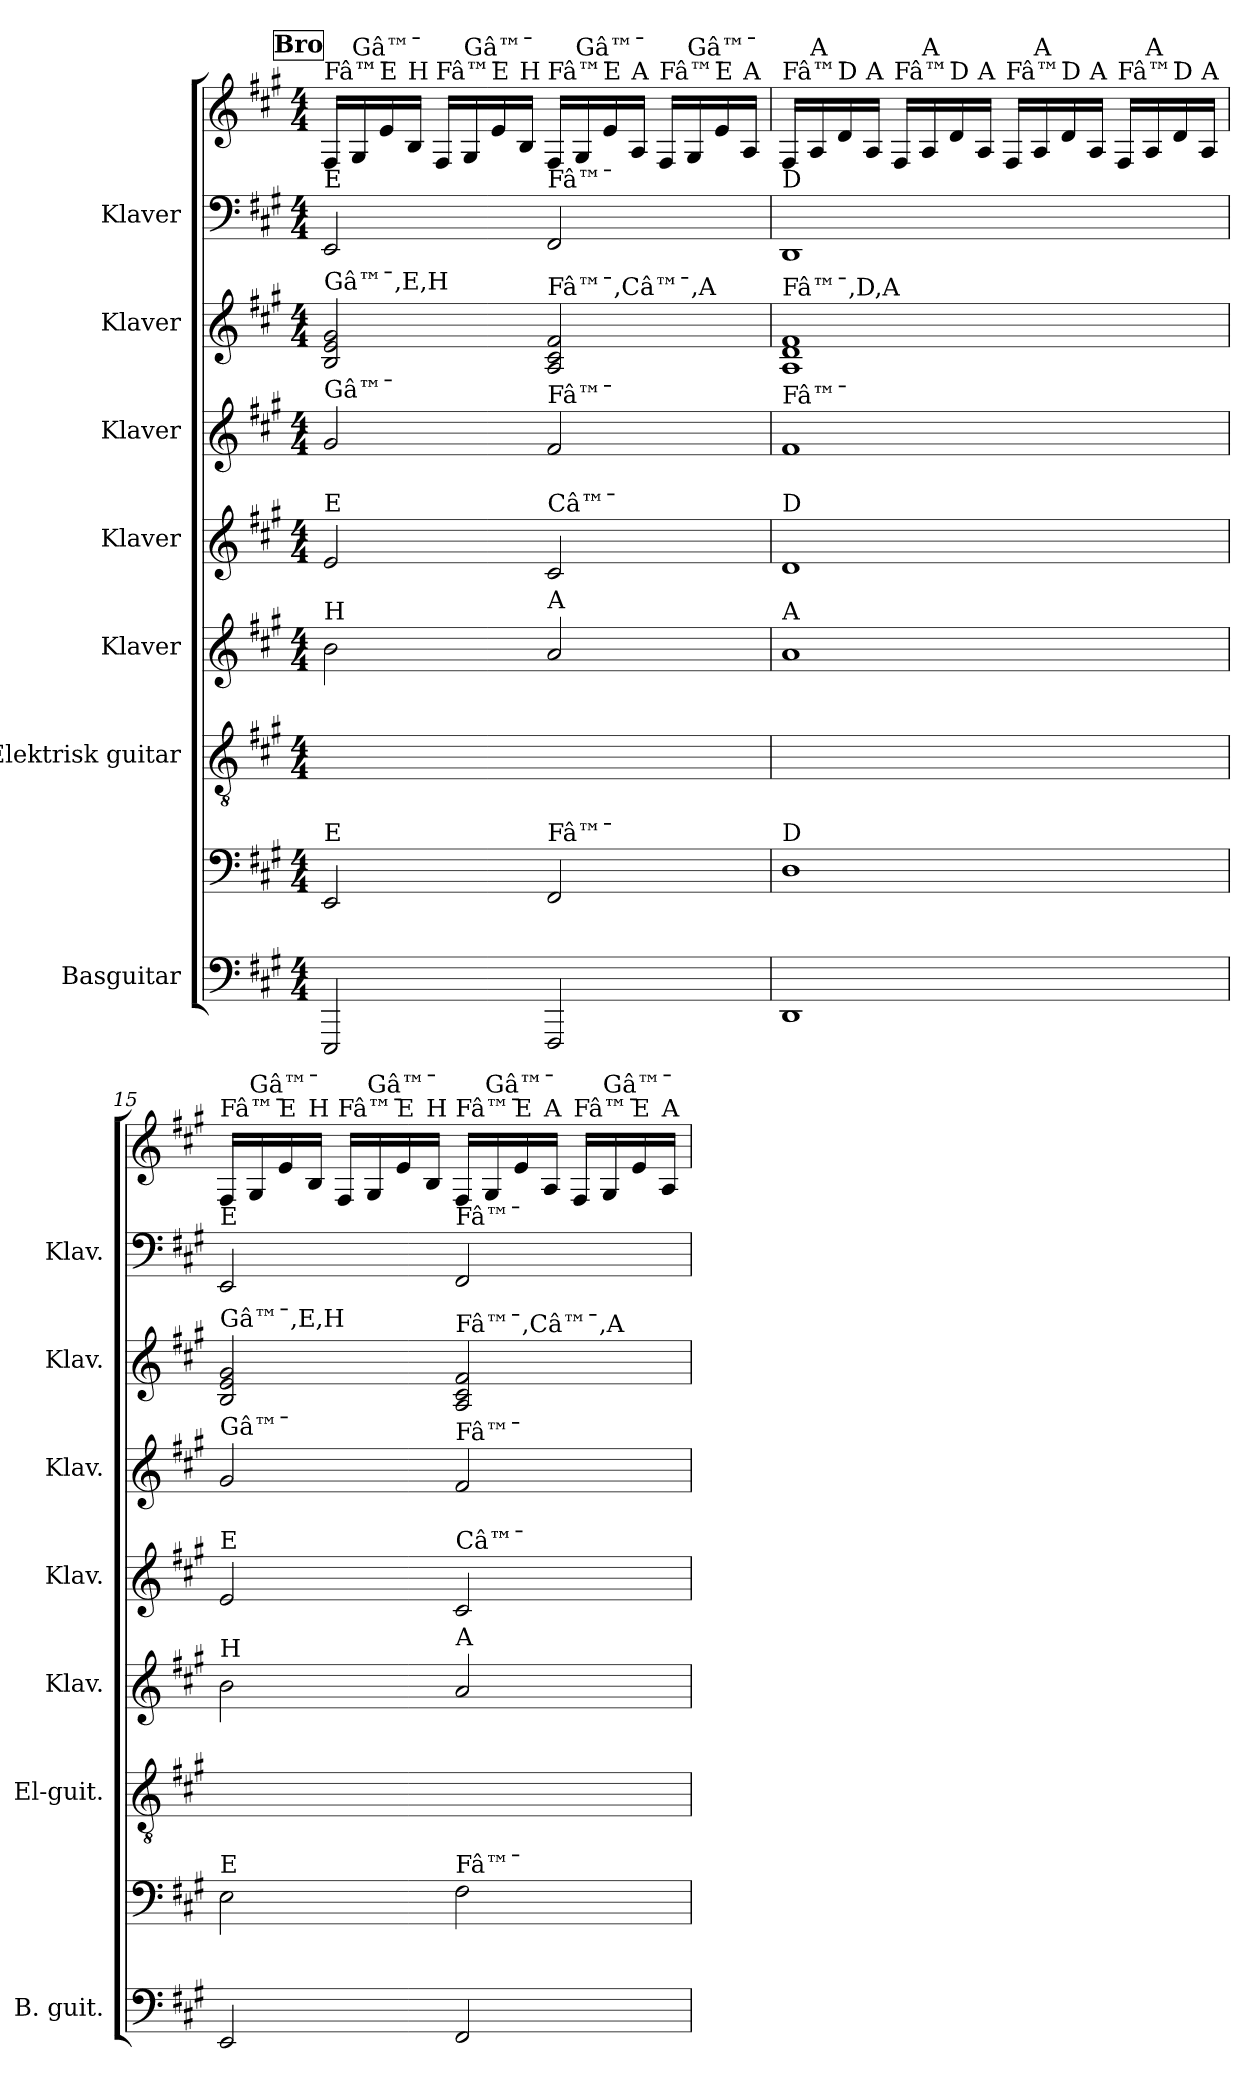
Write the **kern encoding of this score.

**kern	**kern	**kern	**kern	**kern	**kern	**kern	**kern	**kern
*part7	*part7	*part6	*part5	*part4	*part3	*part2	*part1	*part1
*staff9	*staff8	*staff7	*staff6	*staff5	*staff4	*staff3	*staff2	*staff1
*I"Basguitar	*	*I"Elektrisk guitar	*I"Klaver	*I"Klaver	*I"Klaver	*I"Klaver	*I"Klaver	*
*I'B. guit.	*	*I'El-guit.	*I'Klav.	*I'Klav.	*I'Klav.	*I'Klav.	*I'Klav.	*
!!LO:PB:g=z
*	*clefF4	*clefGv2	*clefG2	*clefG2	*clefG2	*clefG2	*clefF4	*clefG2
*ITrd7c12	*ITrd7c12	*	*	*	*	*	*	*
*k[f#c#g#]	*k[f#c#g#]	*k[f#c#g#]	*k[f#c#g#]	*k[f#c#g#]	*k[f#c#g#]	*k[f#c#g#]	*k[f#c#g#]	*k[f#c#g#]
*M4/4	*M4/4	*M4/4	*M4/4	*M4/4	*M4/4	*M4/4	*M4/4	*M4/4
!!LO:REH:place=s1:a:B:fs=14:t=Bro
=13	=13	=13	=13	=13	=13	=13	=13	=13
!	!	!	!	!	!	!	!	!LO:TX:a:t=Fâ™¯
!	!	!	!	!	!	!	!LO:TX:a:t=E	!
!	!	!	!	!	!	!LO:TX:a:t=Gâ™¯,E,H	!	!
!	!	!	!	!	!LO:TX:a:t=Gâ™¯	!	!	!
!	!	!	!	!LO:TX:a:t=E	!	!	!	!
!	!	!	!LO:TX:a:t=H	!	!	!	!	!
!	!LO:TX:a:t=E	!	!	!	!	!	!	!
2EEEE	2EEE/	2EE/yy	2b\	2e/	2g#/	2B/ 2e/ 2g#/	2EE/	16F#/LL
!	!	!	!	!	!	!	!	!LO:TX:a:t=Gâ™¯
.	.	.	.	.	.	.	.	16G#/
!	!	!	!	!	!	!	!	!LO:TX:a:t=E
.	.	.	.	.	.	.	.	16e/
!	!	!	!	!	!	!	!	!LO:TX:a:t=H
.	.	.	.	.	.	.	.	16B/JJ
!	!	!	!	!	!	!	!	!LO:TX:a:t=Fâ™¯
.	.	.	.	.	.	.	.	16F#/LL
!	!	!	!	!	!	!	!	!LO:TX:a:t=Gâ™¯
.	.	.	.	.	.	.	.	16G#/
!	!	!	!	!	!	!	!	!LO:TX:a:t=E
.	.	.	.	.	.	.	.	16e/
!	!	!	!	!	!	!	!	!LO:TX:a:t=H
.	.	.	.	.	.	.	.	16B/JJ
!	!	!	!	!	!	!	!	!LO:TX:a:t=Fâ™¯
!	!	!	!	!	!	!	!LO:TX:a:t=Fâ™¯	!
!	!	!	!	!	!	!LO:TX:a:t=Fâ™¯,Câ™¯,A	!	!
!	!	!	!	!	!LO:TX:a:t=Fâ™¯	!	!	!
!	!	!	!	!LO:TX:a:t=Câ™¯	!	!	!	!
!	!	!	!LO:TX:a:t=A	!	!	!	!	!
!	!LO:TX:a:t=Fâ™¯	!	!	!	!	!	!	!
2FFFF#	2FFF#/	2FF#/yy	2a/	2c#/	2f#/	2A/ 2c#/ 2f#/	2FF#/	16F#/LL
!	!	!	!	!	!	!	!	!LO:TX:a:t=Gâ™¯
.	.	.	.	.	.	.	.	16G#/
!	!	!	!	!	!	!	!	!LO:TX:a:t=E
.	.	.	.	.	.	.	.	16e/
!	!	!	!	!	!	!	!	!LO:TX:a:t=A
.	.	.	.	.	.	.	.	16A/JJ
!	!	!	!	!	!	!	!	!LO:TX:a:t=Fâ™¯
.	.	.	.	.	.	.	.	16F#/LL
!	!	!	!	!	!	!	!	!LO:TX:a:t=Gâ™¯
.	.	.	.	.	.	.	.	16G#/
!	!	!	!	!	!	!	!	!LO:TX:a:t=E
.	.	.	.	.	.	.	.	16e/
!	!	!	!	!	!	!	!	!LO:TX:a:t=A
.	.	.	.	.	.	.	.	16A/JJ
=14	=14	=14	=14	=14	=14	=14	=14	=14
!	!	!	!	!	!	!	!	!LO:TX:a:t=Fâ™¯
!	!	!	!	!	!	!	!LO:TX:a:t=D	!
!	!	!	!	!	!	!LO:TX:a:t=Fâ™¯,D,A	!	!
!	!	!	!	!	!LO:TX:a:t=Fâ™¯	!	!	!
!	!	!	!	!LO:TX:a:t=D	!	!	!	!
!	!	!	!LO:TX:a:t=A	!	!	!	!	!
!	!LO:TX:a:t=D	!	!	!	!	!	!	!
1DDD	1DD	1Dyy	1a	1d	1f#	1A 1d 1f#	1DD	16F#/LL
!	!	!	!	!	!	!	!	!LO:TX:a:t=A
.	.	.	.	.	.	.	.	16A/
!	!	!	!	!	!	!	!	!LO:TX:a:t=D
.	.	.	.	.	.	.	.	16d/
!	!	!	!	!	!	!	!	!LO:TX:a:t=A
.	.	.	.	.	.	.	.	16A/JJ
!	!	!	!	!	!	!	!	!LO:TX:a:t=Fâ™¯
.	.	.	.	.	.	.	.	16F#/LL
!	!	!	!	!	!	!	!	!LO:TX:a:t=A
.	.	.	.	.	.	.	.	16A/
!	!	!	!	!	!	!	!	!LO:TX:a:t=D
.	.	.	.	.	.	.	.	16d/
!	!	!	!	!	!	!	!	!LO:TX:a:t=A
.	.	.	.	.	.	.	.	16A/JJ
!	!	!	!	!	!	!	!	!LO:TX:a:t=Fâ™¯
.	.	.	.	.	.	.	.	16F#/LL
!	!	!	!	!	!	!	!	!LO:TX:a:t=A
.	.	.	.	.	.	.	.	16A/
!	!	!	!	!	!	!	!	!LO:TX:a:t=D
.	.	.	.	.	.	.	.	16d/
!	!	!	!	!	!	!	!	!LO:TX:a:t=A
.	.	.	.	.	.	.	.	16A/JJ
!	!	!	!	!	!	!	!	!LO:TX:a:t=Fâ™¯
.	.	.	.	.	.	.	.	16F#/LL
!	!	!	!	!	!	!	!	!LO:TX:a:t=A
.	.	.	.	.	.	.	.	16A/
!	!	!	!	!	!	!	!	!LO:TX:a:t=D
.	.	.	.	.	.	.	.	16d/
!	!	!	!	!	!	!	!	!LO:TX:a:t=A
.	.	.	.	.	.	.	.	16A/JJ
!!LO:PB:g=z
=15	=15	=15	=15	=15	=15	=15	=15	=15
!	!	!	!	!	!	!	!	!LO:TX:a:t=Fâ™¯
!	!	!	!	!	!	!	!LO:TX:a:t=E	!
!	!	!	!	!	!	!LO:TX:a:t=Gâ™¯,E,H	!	!
!	!	!	!	!	!LO:TX:a:t=Gâ™¯	!	!	!
!	!	!	!	!LO:TX:a:t=E	!	!	!	!
!	!	!	!LO:TX:a:t=H	!	!	!	!	!
!	!LO:TX:a:t=E	!	!	!	!	!	!	!
2EEE	2EE\	2E/yy	2b\	2e/	2g#/	2B/ 2e/ 2g#/	2EE/	16F#/LL
!	!	!	!	!	!	!	!	!LO:TX:a:t=Gâ™¯
.	.	.	.	.	.	.	.	16G#/
!	!	!	!	!	!	!	!	!LO:TX:a:t=E
.	.	.	.	.	.	.	.	16e/
!	!	!	!	!	!	!	!	!LO:TX:a:t=H
.	.	.	.	.	.	.	.	16B/JJ
!	!	!	!	!	!	!	!	!LO:TX:a:t=Fâ™¯
.	.	.	.	.	.	.	.	16F#/LL
!	!	!	!	!	!	!	!	!LO:TX:a:t=Gâ™¯
.	.	.	.	.	.	.	.	16G#/
!	!	!	!	!	!	!	!	!LO:TX:a:t=E
.	.	.	.	.	.	.	.	16e/
!	!	!	!	!	!	!	!	!LO:TX:a:t=H
.	.	.	.	.	.	.	.	16B/JJ
!	!	!	!	!	!	!	!	!LO:TX:a:t=Fâ™¯
!	!	!	!	!	!	!	!LO:TX:a:t=Fâ™¯	!
!	!	!	!	!	!	!LO:TX:a:t=Fâ™¯,Câ™¯,A	!	!
!	!	!	!	!	!LO:TX:a:t=Fâ™¯	!	!	!
!	!	!	!	!LO:TX:a:t=Câ™¯	!	!	!	!
!	!	!	!LO:TX:a:t=A	!	!	!	!	!
!	!LO:TX:a:t=Fâ™¯	!	!	!	!	!	!	!
2FFF#	2FF#\	2F#/yy	2a/	2c#/	2f#/	2A/ 2c#/ 2f#/	2FF#/	16F#/LL
!	!	!	!	!	!	!	!	!LO:TX:a:t=Gâ™¯
.	.	.	.	.	.	.	.	16G#/
!	!	!	!	!	!	!	!	!LO:TX:a:t=E
.	.	.	.	.	.	.	.	16e/
!	!	!	!	!	!	!	!	!LO:TX:a:t=A
.	.	.	.	.	.	.	.	16A/JJ
!	!	!	!	!	!	!	!	!LO:TX:a:t=Fâ™¯
.	.	.	.	.	.	.	.	16F#/LL
!	!	!	!	!	!	!	!	!LO:TX:a:t=Gâ™¯
.	.	.	.	.	.	.	.	16G#/
!	!	!	!	!	!	!	!	!LO:TX:a:t=E
.	.	.	.	.	.	.	.	16e/
!	!	!	!	!	!	!	!	!LO:TX:a:t=A
.	.	.	.	.	.	.	.	16A/JJ
=	=	=	=	=	=	=	=	=
*-	*-	*-	*-	*-	*-	*-	*-	*-
